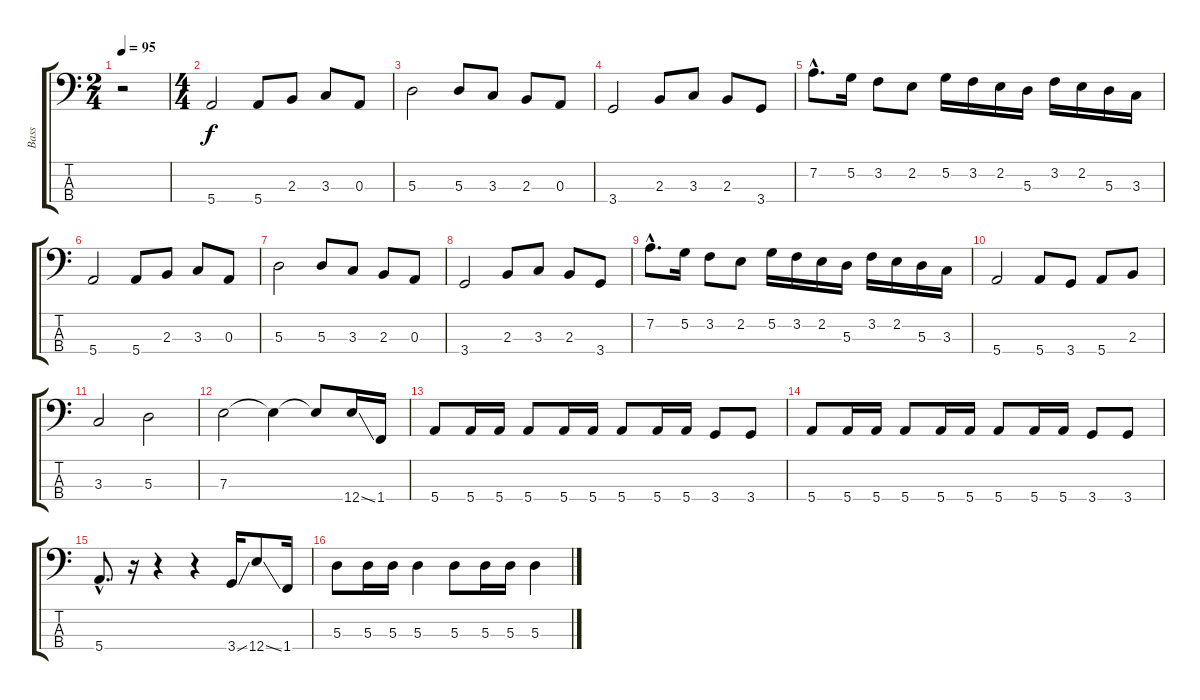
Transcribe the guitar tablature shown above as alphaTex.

\track ("Bass" "Bass") {instrument electricbassfinger}
\staff {score tabs}
\tuning (G2 D2 A1 E1) {hide}
\ts (2 4)
\tempo 95
\clef f4
\ks c
r.2{dy f instrument electricbassfinger} |
\ts (4 4)
5.4.2 5.4.8 2.3.8 3.3.8 0.3.8 |
5.3.2 5.3.8 3.3.8 2.3.8 0.3.8 |
3.4.2 2.3.8 3.3.8 2.3.8 3.4.8 |
7.2{hac}.8{d} 5.2.16 3.2.8 2.2.8 5.2.16 3.2.16 2.2.16 5.3.16 3.2.16 2.2.16 5.3.16 3.3.16 |
5.4.2 5.4.8 2.3.8 3.3.8 0.3.8 |
5.3.2 5.3.8 3.3.8 2.3.8 0.3.8 |
3.4.2 2.3.8 3.3.8 2.3.8 3.4.8 |
7.2{hac}.8{d} 5.2.16 3.2.8 2.2.8 5.2.16 3.2.16 2.2.16 5.3.16 3.2.16 2.2.16 5.3.16 3.3.16 |
5.4.2 5.4.8 3.4.8 5.4.8 2.3.8 |
3.3.2 5.3.2 |
7.3.2 7.3{t}.4 7.3{t}.8 12.4{ss}.16 1.4.16 |
5.4.8 5.4.16 5.4.16 5.4.8 5.4.16 5.4.16 5.4.8 5.4.16 5.4.16 3.4.8 3.4.8 |
5.4.8 5.4.16 5.4.16 5.4.8 5.4.16 5.4.16 5.4.8 5.4.16 5.4.16 3.4.8 3.4.8 |
5.4{hac}.8{d} r.16 r.4 r.4 3.4{ss}.16 12.4{ss}.8 1.4.16 |
5.3.8 5.3.16 5.3.16 5.3.4 5.3.8 5.3.16 5.3.16 5.3.4
